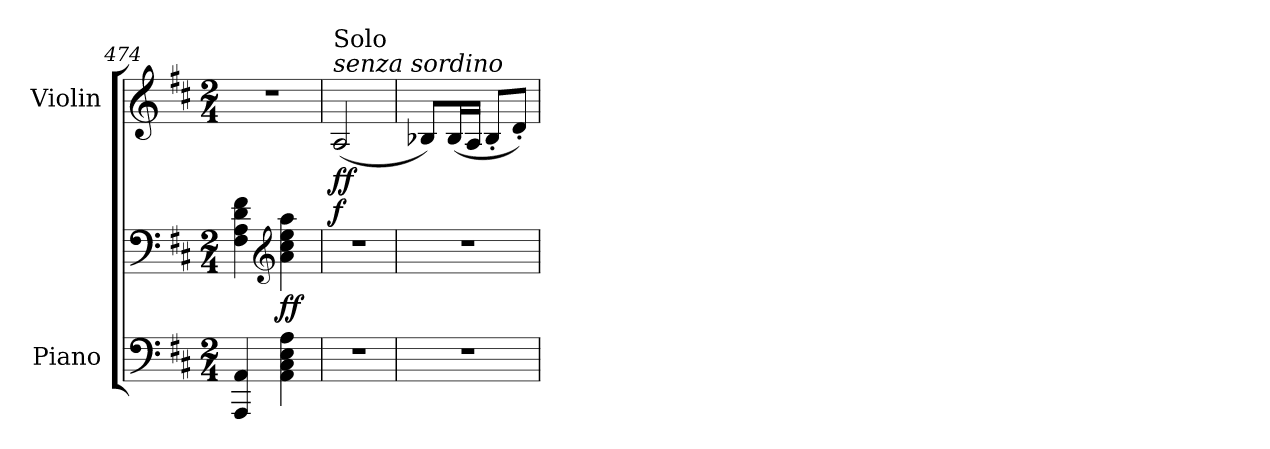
**kern	**kern	**dynam	**kern	**dynam
*part2	*part2	*part2	*part1	*part1
*staff3	*staff2	*staff2/3	*staff1	*staff1
*I"Piano	*	*	*I"Violin	*
*I'Pno.	*	*	*I'Vln.	*
*clefF4	*clefF4	*	*clefG2	*
*k[f#c#]	*k[f#c#]	*	*k[f#c#]	*
*M2/4	*M2/4	*	*M2/4	*
=474	=474	=474	=474	=474
4AAA/ 4AA/	4F#\ 4A\ 4d\ 4f#\	.	2r	.
*	*clefG2	*	*	*
!	!	!LO:DY:b	!	!
4AA\ 4C#\ 4E\ 4A\	4a\ 4cc#\ 4ee\ 4aa\	ff	.	.
=475	=475	=475	=475	=475
*	*	*	*MM140	*
!	!	!	!LO:TX:a:i:t=senza sordino	!
!	!	!	!LO:TX:a:t=Solo	!
!	!	!LO:DY:a	!	!LO:DY:b
2r	2r	f	(2A/	ff
=476	=476	=476	=476	=476
2r	2r	.	8B-X/L)	.
.	.	.	(16B-/L	.
.	.	.	16A/JJ	.
.	.	.	8B-'/L	.
.	.	.	8d'/J)	.
=	=	=	=	=
*-	*-	*-	*-	*-
